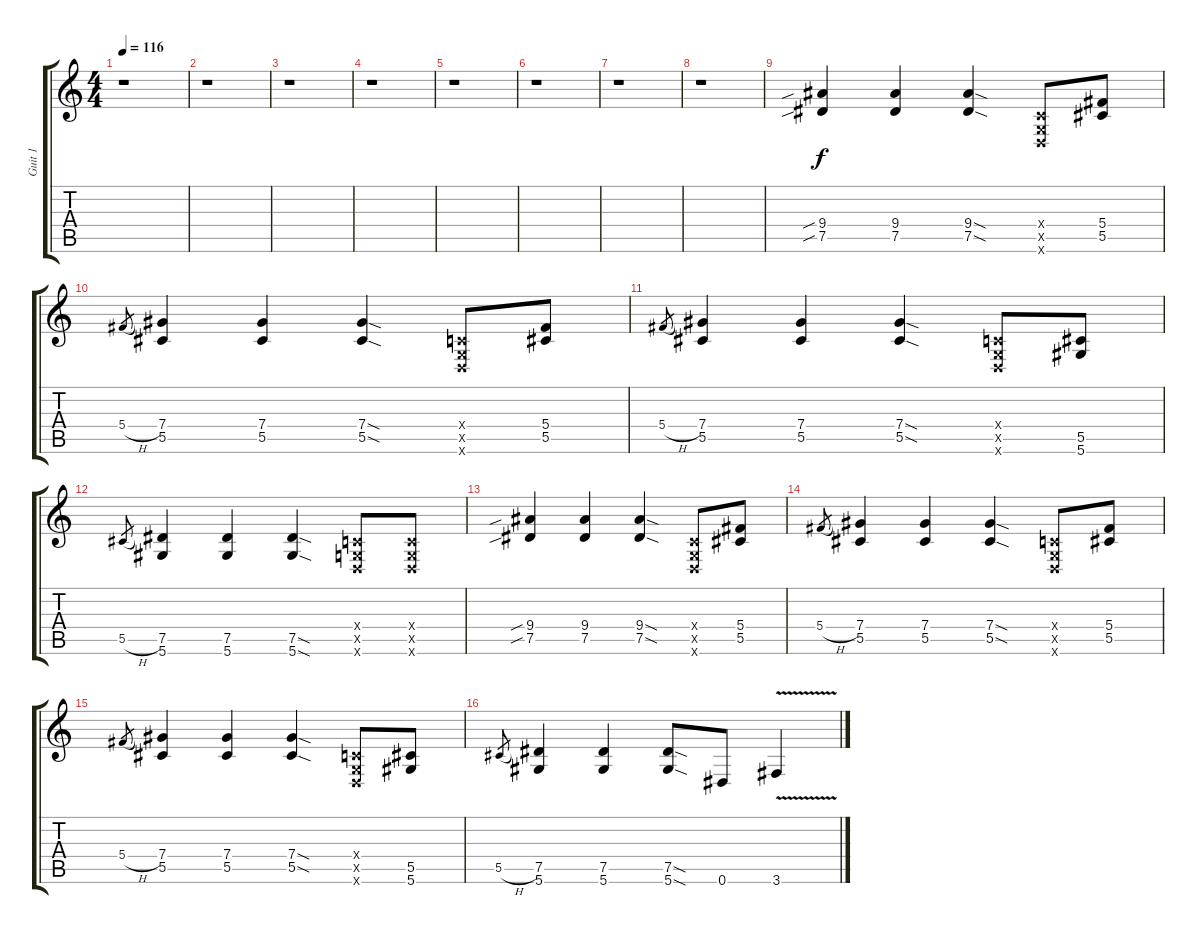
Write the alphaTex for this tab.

\track ("Guit 1" "Guit 1") {instrument distortionguitar}
\staff {score tabs}
\tuning (Eb4 Bb3 Gb3 Db3 Ab2 Eb2) {hide}
\ts (4 4)
\tempo 116
\clef g2
\ks c
r.1{dy f} |
r.1 |
r.1 |
r.1 |
r.1 |
r.1 |
r.1 |
r.1 |
(9.4{sib} 7.5{sib}).4 (9.4 7.5).4 (9.4{sod} 7.5{sod}).4 (-1.4{x} -1.5{x} -1.6{x}).8 (5.4 5.5).8 |
5.4{h}.8{gr} (7.4 5.5).4 (7.4 5.5).4 (7.4{sod} 5.5{sod}).4 (-1.4{x} -1.5{x} -1.6{x}).8 (5.4 5.5).8 |
5.4{h}.8{gr} (7.4 5.5).4 (7.4 5.5).4 (7.4{sod} 5.5{sod}).4 (-1.4{x} -1.5{x} -1.6{x}).8 (5.5 5.6).8 |
5.5{h}.8{gr} (7.5 5.6).4 (7.5 5.6).4 (7.5{sod} 5.6{sod}).4 (-1.4{x} -1.5{x} -1.6{x}).8 (-1.4{x} -1.5{x} -1.6{x}).8 |
(9.4{sib} 7.5{sib}).4 (9.4 7.5).4 (9.4{sod} 7.5{sod}).4 (-1.4{x} -1.5{x} -1.6{x}).8 (5.4 5.5).8 |
5.4{h}.8{gr} (7.4 5.5).4 (7.4 5.5).4 (7.4{sod} 5.5{sod}).4 (-1.4{x} -1.5{x} -1.6{x}).8 (5.4 5.5).8 |
5.4{h}.8{gr} (7.4 5.5).4 (7.4 5.5).4 (7.4{sod} 5.5{sod}).4 (-1.4{x} -1.5{x} -1.6{x}).8 (5.5 5.6).8 |
5.5{h}.8{gr} (7.5 5.6).4 (7.5 5.6).4 (7.5{sod} 5.6{sod}).8 0.6.8 3.6{v}.4
